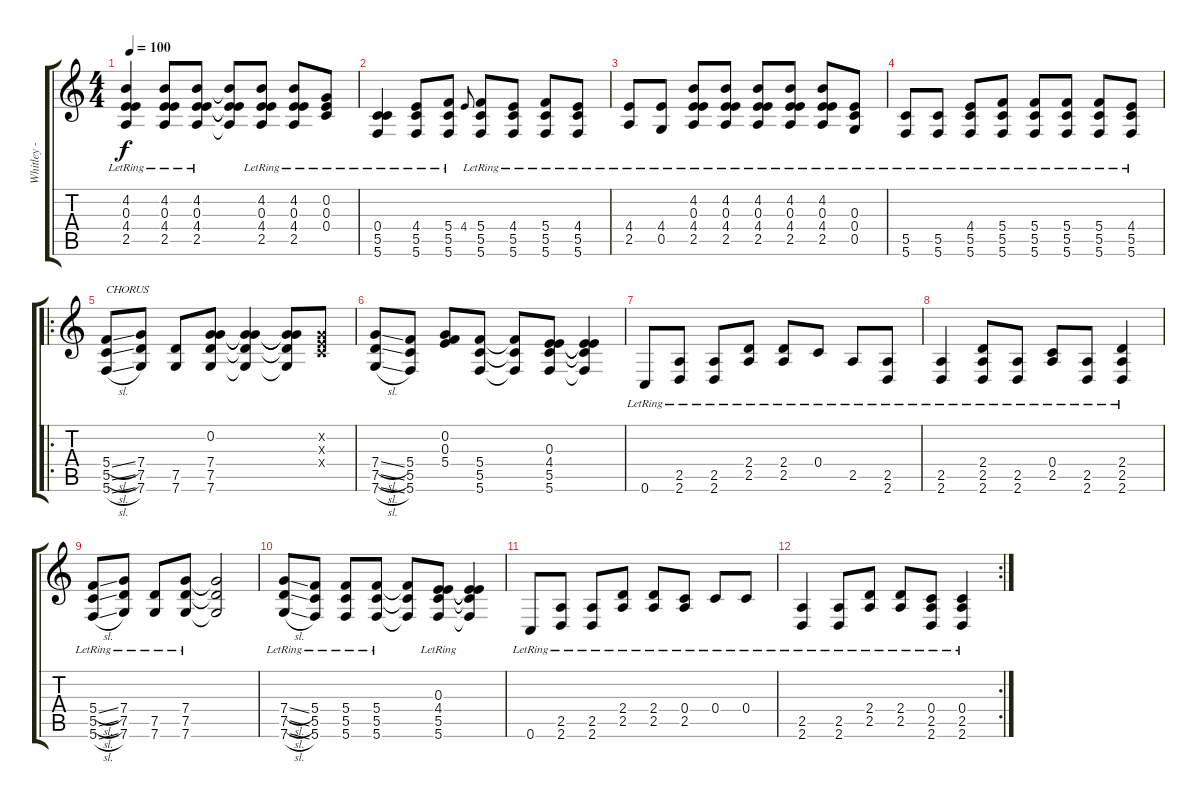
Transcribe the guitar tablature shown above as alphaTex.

\track ("Whitley - CGCEGC" "Whitley - ") {instrument acousticguitarsteel}
\staff {score tabs}
\tuning (C4 G3 E3 C3 G2 C2) {hide}
\ts (4 4)
\tempo 100
\clef g2
\ks c
(4.2{lr} 0.3{lr} 4.4{lr} 2.5{lr}).4{dy f} (4.2{lr} 0.3{lr} 4.4{lr} 2.5{lr}).8 (4.2{lr} 0.3{lr} 4.4{lr} 2.5{lr}).8 (4.2{t} 0.3{t} 4.4{t} 2.5{t}).8 (4.2{lr} 0.3{lr} 4.4{lr} 2.5{lr}).8 (4.2{lr} 0.3{lr} 4.4{lr} 2.5{lr}).8 (0.2{lr} 0.3{lr} 0.4{lr}).8 |
(0.4{lr} 5.5{lr} 5.6{lr}).4 (4.4{lr} 5.5{lr} 5.6{lr}).8 (5.4{lr} 5.5{lr} 5.6{lr}).8 4.4.8{gr onbeat} (5.4{lr} 5.5{lr} 5.6{lr}).8 (4.4{lr} 5.5{lr} 5.6{lr}).8 (5.4{lr} 5.5{lr} 5.6{lr}).8 (4.4{lr} 5.5{lr} 5.6{lr}).8 |
(4.4{lr} 2.5{lr}).8 (4.4{lr} 0.5{lr}).8 (4.2{lr} 0.3{lr} 4.4{lr} 2.5{lr}).8 (4.2{lr} 0.3{lr} 4.4{lr} 2.5{lr}).8 (4.2{lr} 0.3{lr} 4.4{lr} 2.5{lr}).8 (4.2{lr} 0.3{lr} 4.4{lr} 2.5{lr}).8 (4.2{lr} 0.3{lr} 4.4{lr} 2.5{lr}).8 (0.3{lr} 0.4{lr} 0.5{lr}).8 |
(5.5{lr} 5.6{lr}).8 (5.5{lr} 5.6{lr}).8 (4.4{lr} 5.5{lr} 5.6{lr}).8 (5.4{lr} 5.5{lr} 5.6{lr}).8 (5.4{lr} 5.5{lr} 5.6{lr}).8 (5.4{lr} 5.5{lr} 5.6{lr}).8 (5.4{lr} 5.5{lr} 5.6{lr}).8 (4.4{lr} 5.5{lr} 5.6{lr}).8 |
\ro
(5.4{sl} 5.5{sl} 5.6{sl}).8{txt "CHORUS"} (7.4 7.5 7.6).8 (7.5 7.6).8 (0.2 7.4 7.5 7.6).8 (0.2{t} 7.4{t} 7.5{t} 7.6{t}).4 (0.2{t} 7.4{t} 7.5{t} 7.6{t}).8 (0.2{x} 0.3{x} 0.4{x}).8 |
(7.4{sl} 7.5{sl} 7.6{sl}).8 (5.4 5.5 5.6).8 (0.2 0.3 5.4).8 (5.4 5.5 5.6).8 (5.4{t} 5.5{t} 5.6{t}).8 (0.3 4.4 5.5 5.6).8 (0.3{t} 4.4{t} 5.5{t} 5.6{t}).4 |
0.6{lr}.8 (2.5{lr} 2.6{lr}).8 (2.5{lr} 2.6{lr}).8 (2.4{lr} 2.5{lr}).8 (2.4{lr} 2.5{lr}).8 0.4{lr}.8 2.5{lr}.8 (2.5{lr} 2.6{lr}).8 |
(2.5{lr} 2.6{lr}).4 (2.4{lr} 2.5{lr} 2.6{lr}).8 (2.5{lr} 2.6{lr}).8 (0.4{lr} 2.5{lr}).8 (2.5{lr} 2.6{lr}).8 (2.4{lr} 2.5{lr} 2.6{lr}).4 |
(5.4{sl lr} 5.5{sl lr} 5.6{sl lr}).8 (7.4{lr} 7.5{lr} 7.6{lr}).8 (7.5{lr} 7.6{lr}).8 (7.4{lr} 7.5{lr} 7.6{lr}).8 (7.4{t} 7.5{t} 7.6{t}).2 |
(7.4{sl lr} 7.5{sl lr} 7.6{sl lr}).8 (5.4{lr} 5.5{lr} 5.6{lr}).8 (5.4{lr} 5.5{lr} 5.6{lr}).8 (5.4{lr} 5.5{lr} 5.6{lr}).8 (5.4{t} 5.5{t} 5.6{t}).8 (0.3{lr} 4.4{lr} 5.5{lr} 5.6{lr}).8 (0.3{t} 4.4{t} 5.5{t} 5.6{t}).4 |
0.6{lr}.8 (2.5{lr} 2.6{lr}).8 (2.5{lr} 2.6{lr}).8 (2.4{lr} 2.5{lr}).8 (2.4{lr} 2.5{lr}).8 (0.4{lr} 2.5{lr}).8 0.4{lr}.8 0.4{lr}.8 |
\rc 2
(2.5{lr} 2.6{lr}).4 (2.5{lr} 2.6{lr}).8 (2.4{lr} 2.5{lr}).8 (2.4{lr} 2.5{lr}).8 (0.4 2.5{lr} 2.6).8 (0.4 2.5{lr} 2.6{lr}).4
